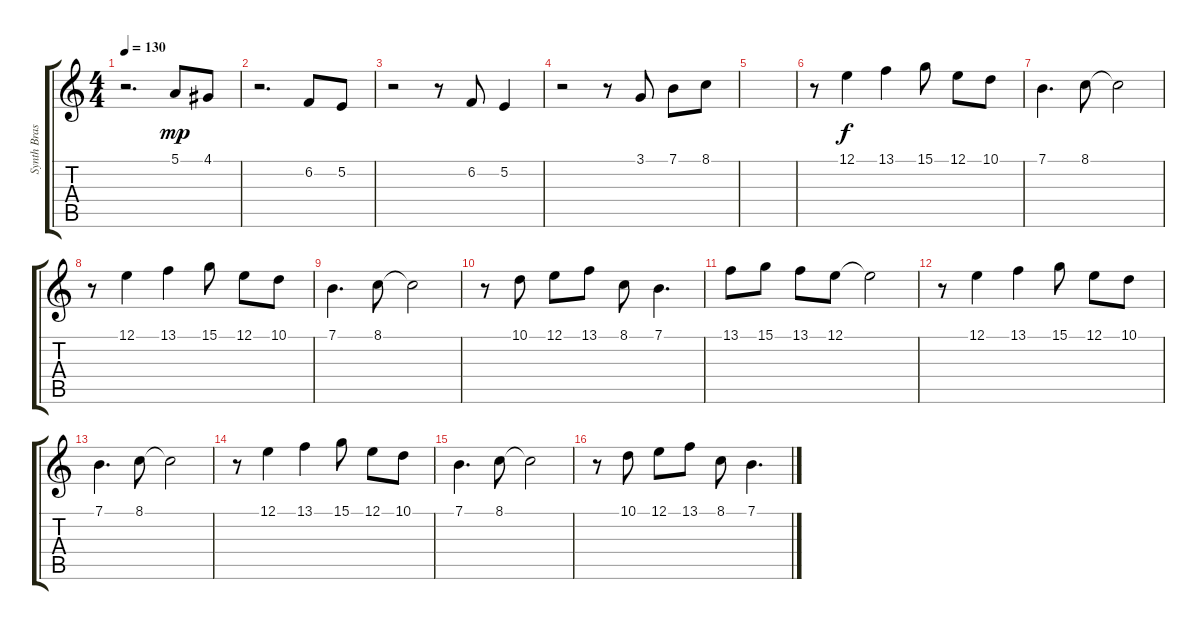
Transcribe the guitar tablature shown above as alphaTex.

\track ("Synth Brass 1 /Strings 1/Flute 1" "Synth Bras") {instrument synthbrass2}
\staff {score tabs}
\tuning (E4 B3 G3 D3 A2 E2) {hide}
\ts (4 4)
\tempo 130
\clef g2
\ks c
r.2{d dy mp} 5.1.8 4.1.8 |
r.2{d} 6.2.8 5.2.8 |
r.2 r.8 6.2.8 5.2.4 |
r.2 r.8 3.1.8 7.1.8 8.1.8 |
|
r.8{instrument tremolostrings} 12.1.4{dy f} 13.1.4 15.1.8 12.1.8 10.1.8 |
7.1.4{d} 8.1.8 8.1{t}.2 |
r.8 12.1.4 13.1.4 15.1.8 12.1.8 10.1.8 |
7.1.4{d} 8.1.8 8.1{t}.2 |
r.8 10.1.8 12.1.8 13.1.8 8.1.8 7.1.4{d} |
13.1.8 15.1.8 13.1.8 12.1.8 12.1{t}.2 |
r.8 12.1.4 13.1.4 15.1.8 12.1.8 10.1.8 |
7.1.4{d} 8.1.8 8.1{t}.2 |
r.8 12.1.4 13.1.4 15.1.8 12.1.8 10.1.8 |
7.1.4{d} 8.1.8 8.1{t}.2 |
r.8 10.1.8 12.1.8 13.1.8 8.1.8 7.1.4{d}
